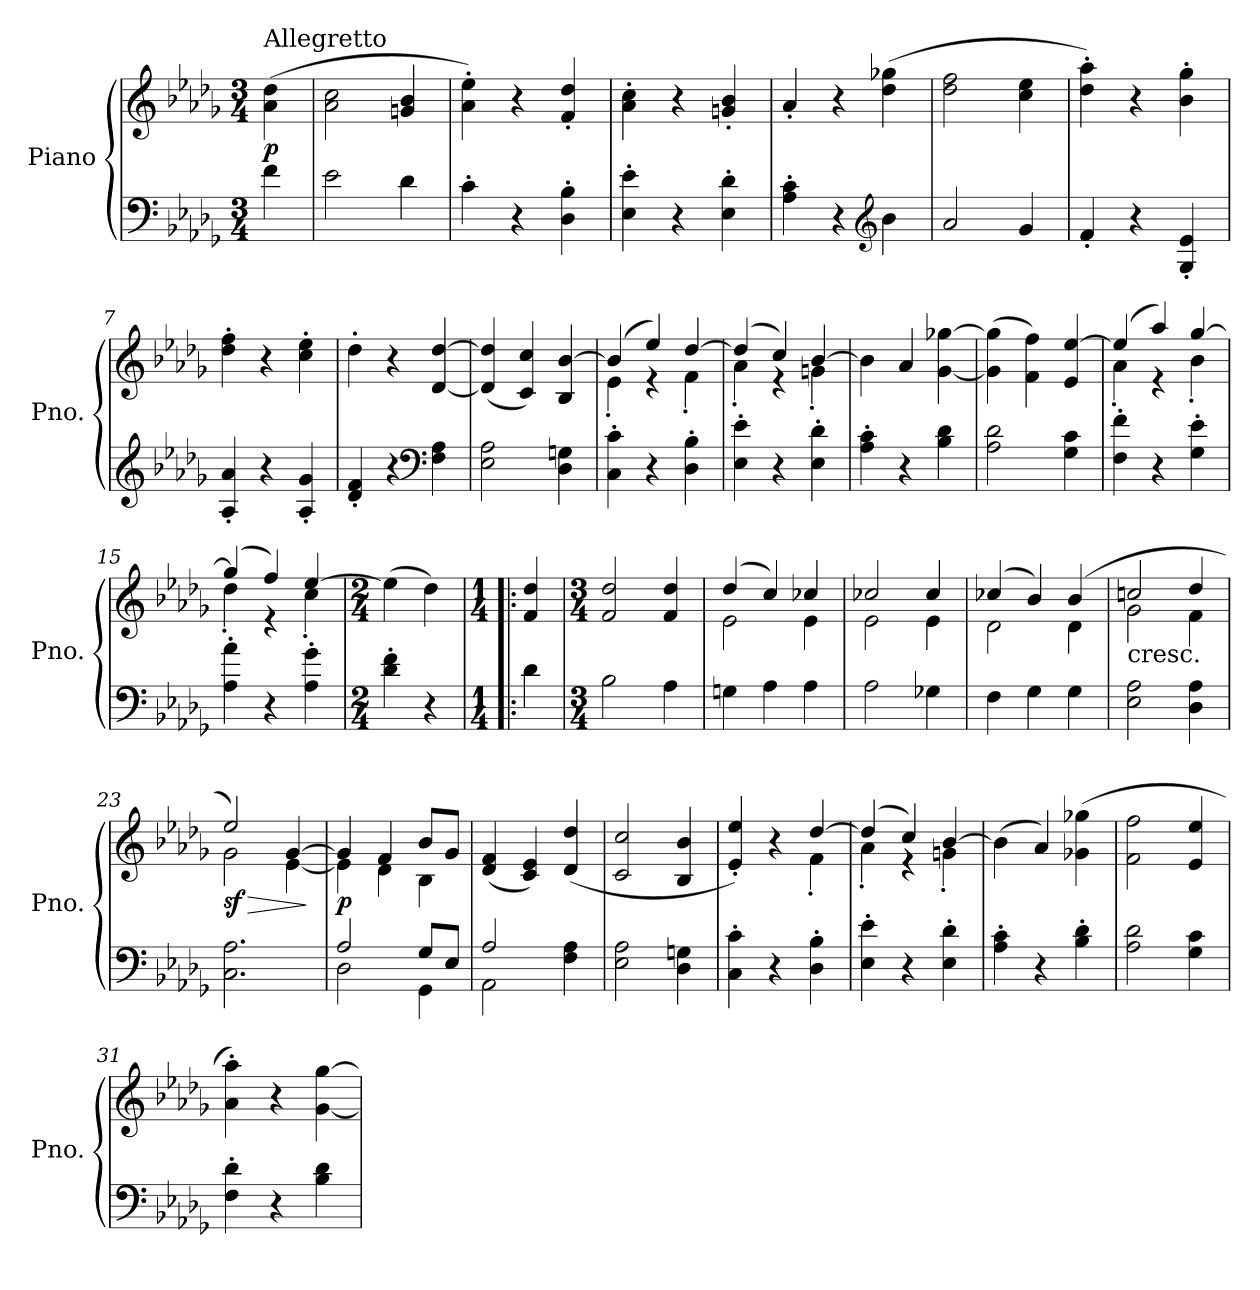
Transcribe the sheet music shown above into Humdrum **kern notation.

**kern	**kern	**dynam
*part1	*part1	*part1
*staff2	*staff1	*staff1/2
*I"Piano	*	*
*I'Pno.	*	*
*clefF4	*clefG2	*
*k[b-e-a-d-g-]	*k[b-e-a-d-g-]	*
*D-:	*D-:	*
*M3/4	*M3/4	*
=	=	=
!	!LO:TX:a:t=Allegretto	!
!	!	!LO:DY:b
4f\	(4a-\ 4dd-\	p
=1	=1	=1
2e-\	2a-\ 2cc\	.
4d-\	4gn/ 4b-/	.
=2	=2	=2
4c'\	4a-\' 4ee-\')	.
4r	4r	.
4D-\' 4B-\'	4f/' 4dd-/'	.
=3	=3	=3
4E-\' 4e-\'	4a-\' 4cc\'	.
4r	4r	.
4E-\' 4d-\'	4gn/' 4b-/'	.
=4	=4	=4
4A-\' 4c\'	4a-'/	.
4r	4r	.
*clefG2	*	*
4b-\	(4dd-\ 4gg-X\	.
=5	=5	=5
2a-/	2dd-\ 2ff\	.
4g-/	4cc\ 4ee-\	.
=6	=6	=6
4f'/	4dd-\' 4aa-\')	.
4r	4r	.
4G-/' 4e-/'	4b-\' 4gg-\'	.
!!LO:LB:g=z
=7	=7	=7
4A-/' 4a-/'	4dd-\' 4ff\'	.
4r	4r	.
4A-/' 4g-/'	4cc\' 4ee-\'	.
=8	=8	=8
4d-/' 4f/'	4dd-'\	.
4r	4r	.
*clefF4	*	*
4F\ 4A-\	[4d-/ [4dd-/	.
=9	=9	=9
2E-\ 2A-\	(4d-/] 4dd-/]	.
.	4c/ 4cc/)	.
4D-\ 4Gn\	4B-/ [4b-/	.
=10	=10	=10
*	*^	*
4C\' 4c\'	(4b-/]	4e-'\	.
4r	4ee-/)	4re	.
4D-\' 4B-\'	[4dd-/	4f'\	.
=11	=11	=11	=11
4E-\' 4e-\'	(4dd-/]	4a-'\	.
4r	4cc/)	4re	.
4E-\' 4d-\'	[4b-/	4gn'\	.
*	*v	*v	*
=12	=12	=12
4A-\' 4c\'	4b-\]	.
4r	4a-/	.
4B-\ 4d-\	[4g-\ [4gg-X\	.
=13	=13	=13
2A-\ 2d-\	(4g-\] 4gg-\]	.
.	4f\ 4ff\)	.
4G-\ 4c\	4e-/ [4ee-/	.
!!LO:LB:g=z
=14	=14	=14
*	*^	*
4F\' 4f\'	(4ee-/]	4a-'\	.
4r	4aa-/)	4re	.
4G-\' 4e-\'	[4gg-/	4b-'\	.
=15	=15	=15	=15
4A-\' 4a-\'	(4gg-/]	4dd-'\	.
4r	4ff/)	4re	.
4A-\' 4g-\'	[4ee-/	4cc'\	.
*	*v	*v	*
=16	=16	=16
*M2/4	*M2/4	*
4d-\' 4f\'	(4ee-\]	.
4r	4dd-\)	.
=17!|:	=17!|:	=17!|:
*M1/4	*M1/4	*
4d-\	4f/ 4dd-/	.
=18	=18	=18
*M3/4	*M3/4	*
2B-\	2f/ 2dd-/	.
4A-\	4f/ 4dd-/	.
=19	=19	=19
*	*^	*
4Gn\	(4dd-/	2e-\	.
4A-\	4cc/)	.	.
4A-\	4cc-X/	4e-\	.
=20	=20	=20	=20
2A-\	2cc-X/	2e-\	.
4G-X\	4cc-/	4e-\	.
=21	=21	=21	=21
4F\	(4cc-X/	2d-\	.
4G-\	4b-/)	.	.
4G-\	(4b-/	4d-\	.
!!LO:LB:g=z	!!
=22	=22	=22	=22
!	!LO:TX:b:t=cresc.	!	!
2E-\ 2A-\	2ccn/	2g-\	.
4D-\ 4A-\	4dd-/	4f\	.
=23	=23	=23	=23
!	!	!	!LO:HP:b
!	!	!	!LO:DY:n=1:b
2.C\ 2.A-\	2ee-/)	2g-\	> sf
.	[4g-/	[4e-\	.
*	*v	*v	*
.	.	]
=24	=24	=24
*^	*^	*
!	!	!	!	!LO:DY:b
2A-/	2D-\	4g-/]	4e-\]	p
.	.	4f/	4d-\	.
8G-/L	4GG-\	8b-/L	4B-\	.
8E-/J	.	8g-/J	.	.
*	*	*v	*v	*
=25	=25	=25	=25
2A-/	2AA-\	(4d-/ 4f/	.
.	.	4c/ 4e-/)	.
4F\ 4A-\	4ryy	(4d-/ 4dd-/	.
*v	*v	*	*
=26	=26	=26
2E-\ 2A-\	2c/ 2cc/	.
4D-\ 4Gn\	4B-/ 4b-/	.
=27	=27	=27
*	*^	*
4C\' 4c\'	4e-/' 4ee-/')	2ryy	.
4r	4r	.	.
4D-\' 4B-\'	[4dd-/	4f'\	.
=28	=28	=28	=28
4E-\' 4e-\'	(4dd-/]	4a-'\	.
4r	4cc/)	4re	.
4E-\' 4d-\'	[4b-/	4gn'\	.
*	*v	*v	*
=29	=29	=29
4A-\' 4c\'	(4b-\]	.
4r	4a-/)	.
4B-\' 4d-\'	(4g-X\ 4gg-X\	.
!!LO:PB:g=z
=30	=30	=30
2A-\ 2d-\	2f\ 2ff\	.
4G-\ 4c\	4e-/ 4ee-/	.
=31	=31	=31
4F\' 4d-\'	4a-\' 4aa-\')	.
4r	4r	.
4B-\ 4d-\	[4g-\ [4gg-\	.
=	=	=
*-	*-	*-
